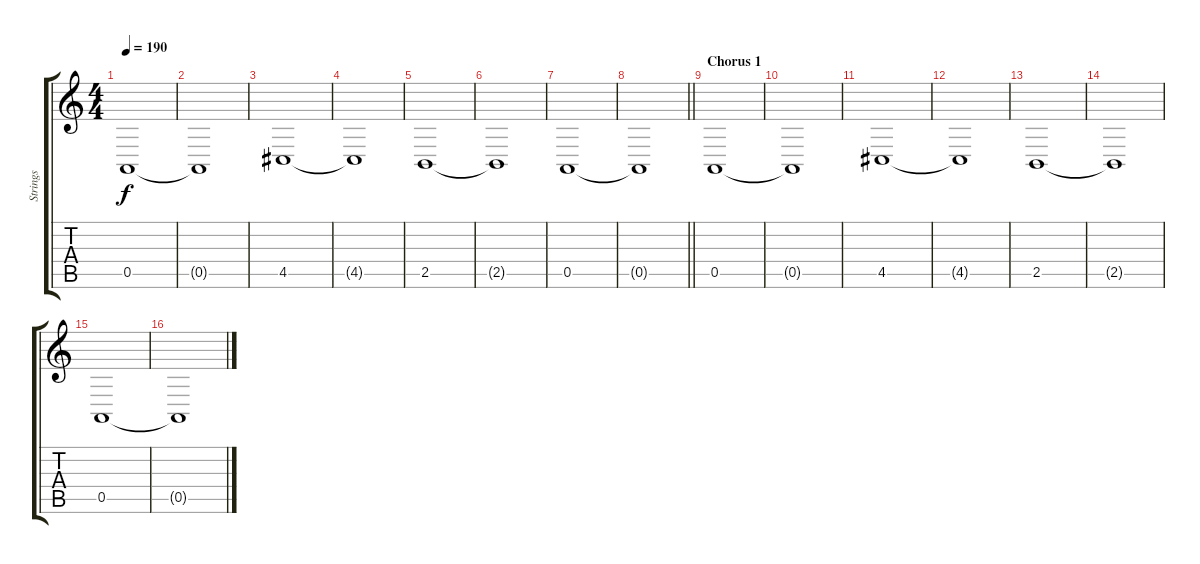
\track ("Strings" "Strings") {instrument violin}
\staff {score tabs}
\tuning (E4 B3 G3 D3 A2 E2) {hide}
\ts (4 4)
\tempo 190
\clef g2
\ks c
0.5.1{dy f} |
0.5{t}.1 |
4.5.1 |
4.5{t}.1 |
2.5.1 |
2.5{t}.1 |
0.5.1 |
\barLineRight lightlight
0.5{t}.1 |
\section ("" "Chorus 1")
0.5.1 |
0.5{t}.1 |
4.5.1 |
4.5{t}.1 |
2.5.1 |
2.5{t}.1 |
0.5.1 |
0.5{t}.1
